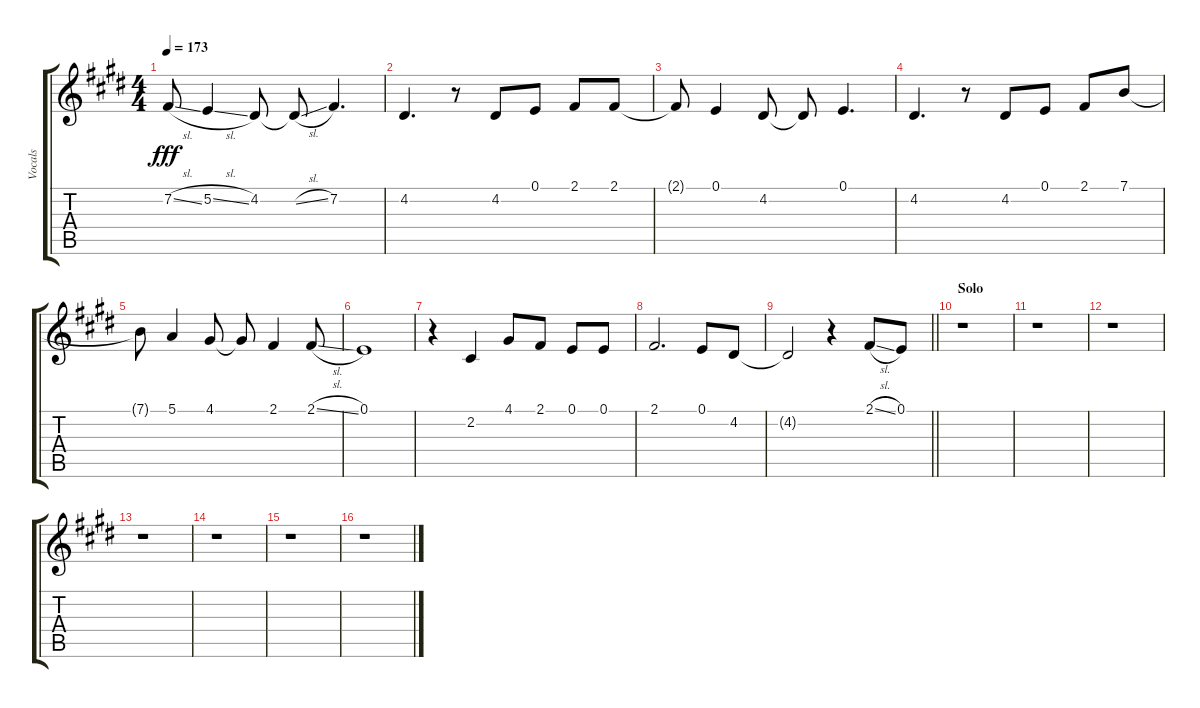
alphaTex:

\track ("Vocals" "Vocals") {instrument voiceoohs}
\staff {score tabs}
\tuning (E4 B3 G3 D3 A2 E2) {hide}
\ts (4 4)
\tempo 173
\clef g2
\ks e
7.2{sl t}.8{dy fff} 5.2{sl}.4 4.2.8 4.2{sl t}.8 7.2.4{d} |
4.2.4{d} r.8 4.2.8 0.1.8 2.1.8 2.1.8 |
2.1{t}.8 0.1.4 4.2.8 4.2{t}.8 0.1.4{d} |
4.2.4{d} r.8 4.2.8 0.1.8 2.1.8 7.1.8 |
7.1{t}.8 5.1.4 4.1.8 4.1{t}.8 2.1.4 2.1{sl}.8 |
0.1.1 |
r.4 2.2.4 4.1.8 2.1.8 0.1.8 0.1.8 |
2.1.2{d} 0.1.8 4.2.8 |
\barLineRight lightlight
4.2{t}.2 r.4 2.1{sl}.8 0.1.8 |
\section ("" "Solo")
r.1 |
r.1 |
r.1 |
r.1 |
r.1 |
r.1 |
r.1
